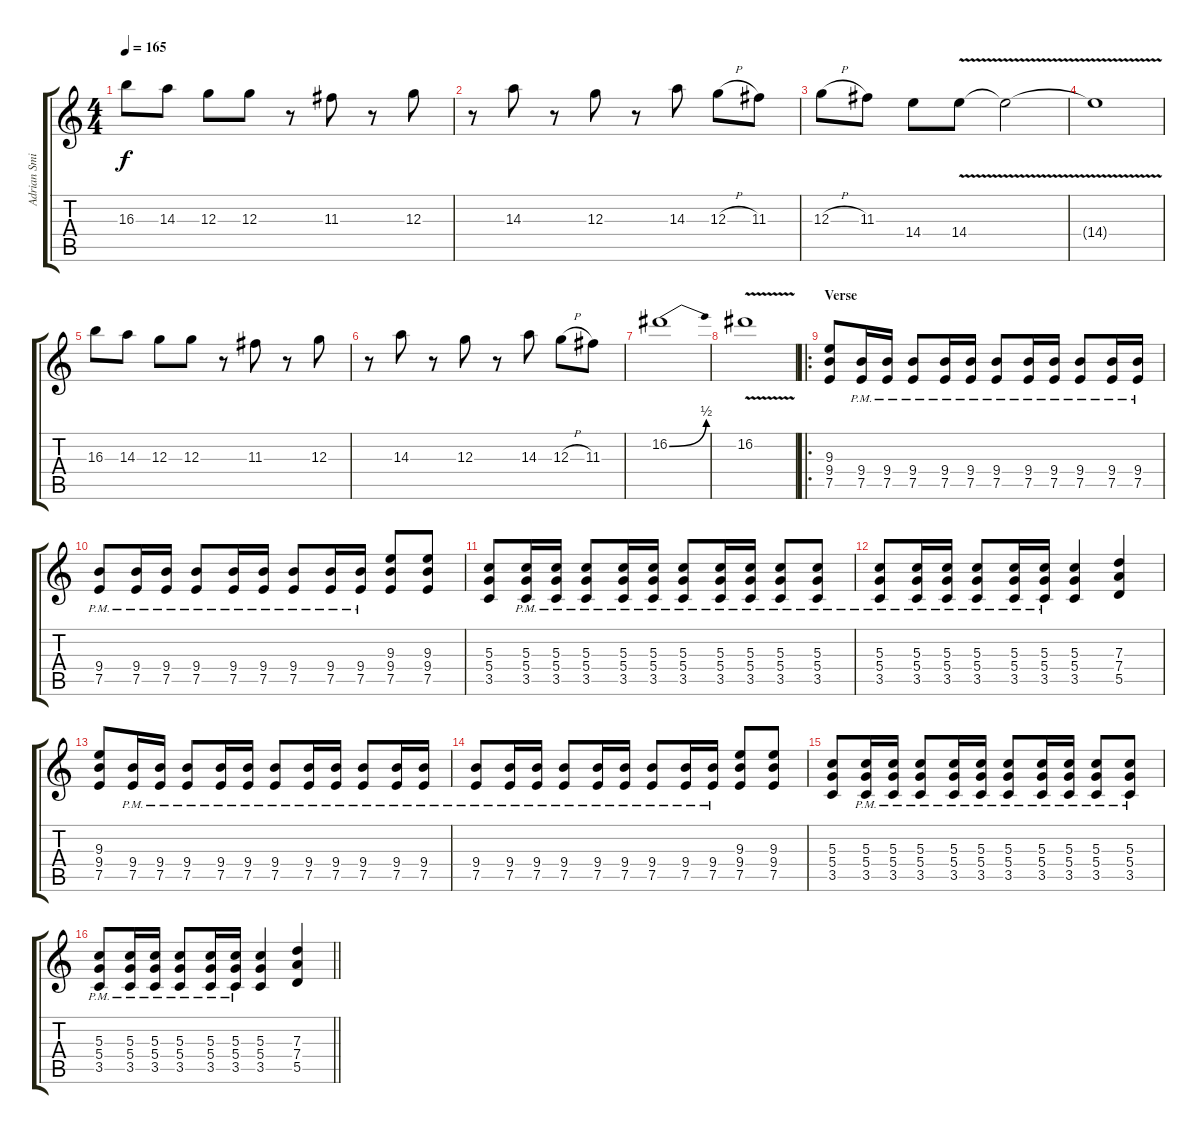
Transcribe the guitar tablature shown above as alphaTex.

\track ("Adrian Smith" "Adrian Smi") {instrument distortionguitar}
\staff {score tabs}
\tuning (E4 B3 G3 D3 A2 E2) {hide}
\ts (4 4)
\tempo 165
\clef g2
\ks c
16.3.8{dy f} 14.3.8 12.3.8 12.3.8 r.8 11.3.8 r.8 12.3.8 |
r.8 14.3.8 r.8 12.3.8 r.8 14.3.8 12.3{h}.8 11.3.8 |
12.3{h}.8 11.3.8 14.4.8 14.4{v}.8 14.4{t}.2 |
14.4{v t}.1 |
16.3.8 14.3.8 12.3.8 12.3.8 r.8 11.3.8 r.8 12.3.8 |
r.8 14.3.8 r.8 12.3.8 r.8 14.3.8 12.3{h}.8 11.3.8 |
16.2{be (bend 0 0 60 2)}.1 |
16.2{v}.1 |
\ro
\section ("" "Verse")
(9.3 9.4 7.5).8 (9.4{pm} 7.5{pm}).16 (9.4{pm} 7.5{pm}).16 (9.4{pm} 7.5{pm}).8 (9.4{pm} 7.5{pm}).16 (9.4{pm} 7.5{pm}).16 (9.4{pm} 7.5{pm}).8 (9.4{pm} 7.5{pm}).16 (9.4{pm} 7.5{pm}).16 (9.4{pm} 7.5{pm}).8 (9.4{pm} 7.5{pm}).16 (9.4{pm} 7.5{pm}).16 |
(9.4{pm} 7.5{pm}).8 (9.4{pm} 7.5{pm}).16 (9.4{pm} 7.5{pm}).16 (9.4{pm} 7.5{pm}).8 (9.4{pm} 7.5{pm}).16 (9.4{pm} 7.5{pm}).16 (9.4{pm} 7.5{pm}).8 (9.4{pm} 7.5{pm}).16 (9.4{pm} 7.5{pm}).16 (9.3 9.4 7.5).8 (9.3 9.4 7.5).8 |
(5.3 5.4 3.5).8 (5.3{pm} 5.4{pm} 3.5{pm}).16 (5.3{pm} 5.4{pm} 3.5{pm}).16 (5.3{pm} 5.4{pm} 3.5{pm}).8 (5.3{pm} 5.4{pm} 3.5{pm}).16 (5.3{pm} 5.4{pm} 3.5{pm}).16 (5.3{pm} 5.4{pm} 3.5{pm}).8 (5.3{pm} 5.4{pm} 3.5{pm}).16 (5.3{pm} 5.4{pm} 3.5{pm}).16 (5.3{pm} 5.4{pm} 3.5{pm}).8 (5.3{pm} 5.4{pm} 3.5{pm}).8 |
(5.3{pm} 5.4{pm} 3.5{pm}).8 (5.3{pm} 5.4{pm} 3.5{pm}).16 (5.3{pm} 5.4{pm} 3.5{pm}).16 (5.3{pm} 5.4{pm} 3.5{pm}).8 (5.3{pm} 5.4{pm} 3.5{pm}).16 (5.3{pm} 5.4{pm} 3.5{pm}).16 (5.3 5.4 3.5).4 (7.3 7.4 5.5).4 |
(9.3 9.4 7.5).8 (9.4{pm} 7.5{pm}).16 (9.4{pm} 7.5{pm}).16 (9.4{pm} 7.5{pm}).8 (9.4{pm} 7.5{pm}).16 (9.4{pm} 7.5{pm}).16 (9.4{pm} 7.5{pm}).8 (9.4{pm} 7.5{pm}).16 (9.4{pm} 7.5{pm}).16 (9.4{pm} 7.5{pm}).8 (9.4{pm} 7.5{pm}).16 (9.4{pm} 7.5{pm}).16 |
(9.4{pm} 7.5{pm}).8 (9.4{pm} 7.5{pm}).16 (9.4{pm} 7.5{pm}).16 (9.4{pm} 7.5{pm}).8 (9.4{pm} 7.5{pm}).16 (9.4{pm} 7.5{pm}).16 (9.4{pm} 7.5{pm}).8 (9.4{pm} 7.5{pm}).16 (9.4{pm} 7.5{pm}).16 (9.3 9.4 7.5).8 (9.3 9.4 7.5).8 |
(5.3 5.4 3.5).8 (5.3{pm} 5.4{pm} 3.5{pm}).16 (5.3{pm} 5.4{pm} 3.5{pm}).16 (5.3{pm} 5.4{pm} 3.5{pm}).8 (5.3{pm} 5.4{pm} 3.5{pm}).16 (5.3{pm} 5.4{pm} 3.5{pm}).16 (5.3{pm} 5.4{pm} 3.5{pm}).8 (5.3{pm} 5.4{pm} 3.5{pm}).16 (5.3{pm} 5.4{pm} 3.5{pm}).16 (5.3{pm} 5.4{pm} 3.5{pm}).8 (5.3{pm} 5.4{pm} 3.5{pm}).8 |
\barLineRight lightlight
(5.3{pm} 5.4{pm} 3.5{pm}).8 (5.3{pm} 5.4{pm} 3.5{pm}).16 (5.3{pm} 5.4{pm} 3.5{pm}).16 (5.3{pm} 5.4{pm} 3.5{pm}).8 (5.3{pm} 5.4{pm} 3.5{pm}).16 (5.3{pm} 5.4{pm} 3.5{pm}).16 (5.3 5.4 3.5).4 (7.3 7.4 5.5).4
